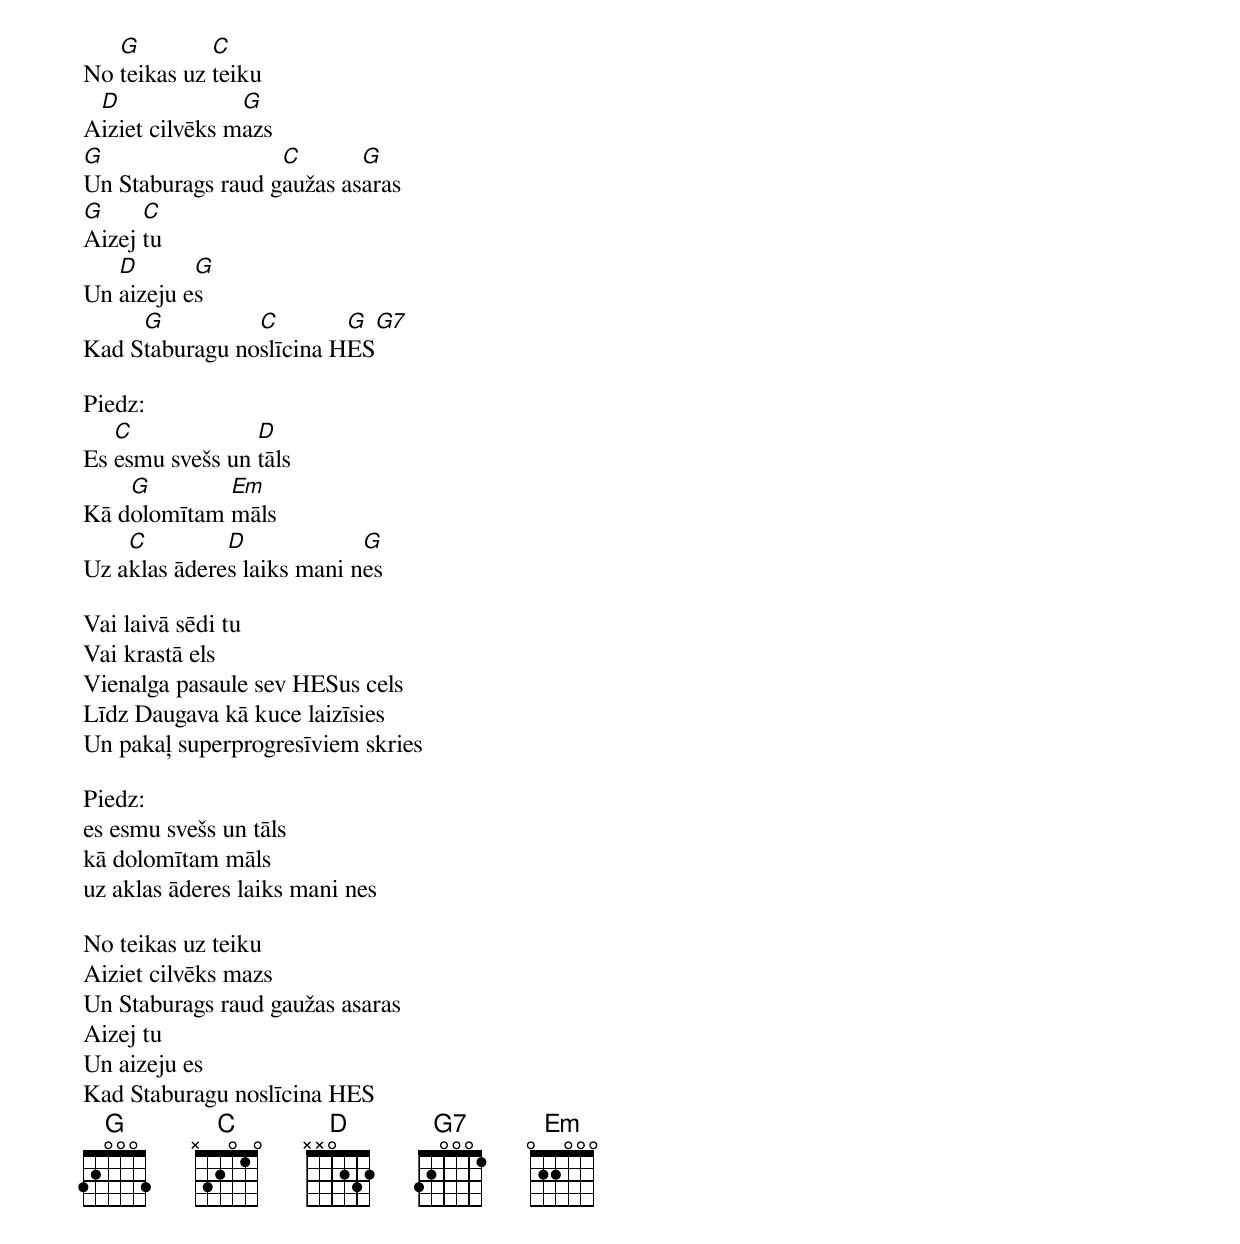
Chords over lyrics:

   G         C
No teikas uz teiku
 D              G
Aiziet cilvēks mazs
G                  C       G
Un Staburags raud gaužas asaras
G     C
Aizej tu
   D       G
Un aizeju es
     G          C        G   G7
Kad Staburagu noslīcina HES

Piedz:
   C             D
Es esmu svešs un tāls
    G        Em
Kā dolomītam māls
    C         D             G
Uz aklas āderes laiks mani nes

Vai laivā sēdi tu
Vai krastā els
Vienalga pasaule sev HESus cels
Līdz Daugava kā kuce laizīsies
Un pakaļ superprogresīviem skries

Piedz:
es esmu svešs un tāls
kā dolomītam māls
uz aklas āderes laiks mani nes

No teikas uz teiku
Aiziet cilvēks mazs
Un Staburags raud gaužas asaras
Aizej tu
Un aizeju es
Kad Staburagu noslīcina HES
